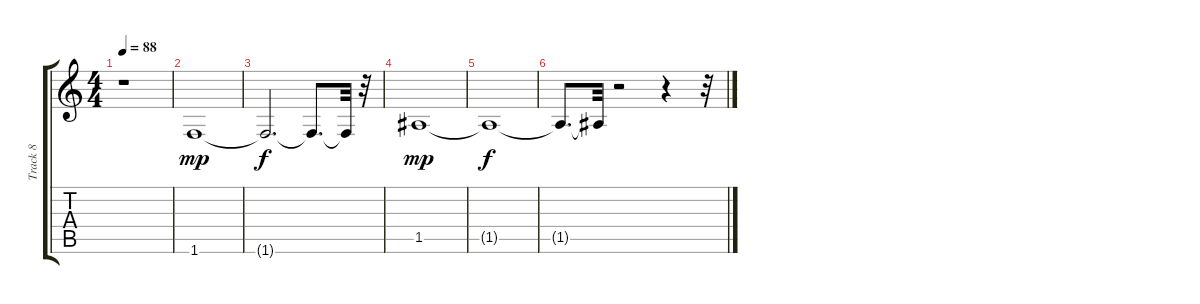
\track ("Track 8" "Track 8") {instrument contrabass}
\staff {score tabs}
\tuning (E4 B3 G3 D3 A2 E2) {hide}
\ts (4 4)
\tempo 88
\clef g2
\ks c
r.1{dy mp} |
1.6.1 |
1.6{t}.2{d dy f} 1.6{t}.8{d} 1.6{t}.32 r.32 |
1.5.1{dy mp} |
1.5{t}.1{dy f} |
1.5{t}.8{d} 1.5{t}.32 r.2 r.4 r.32
